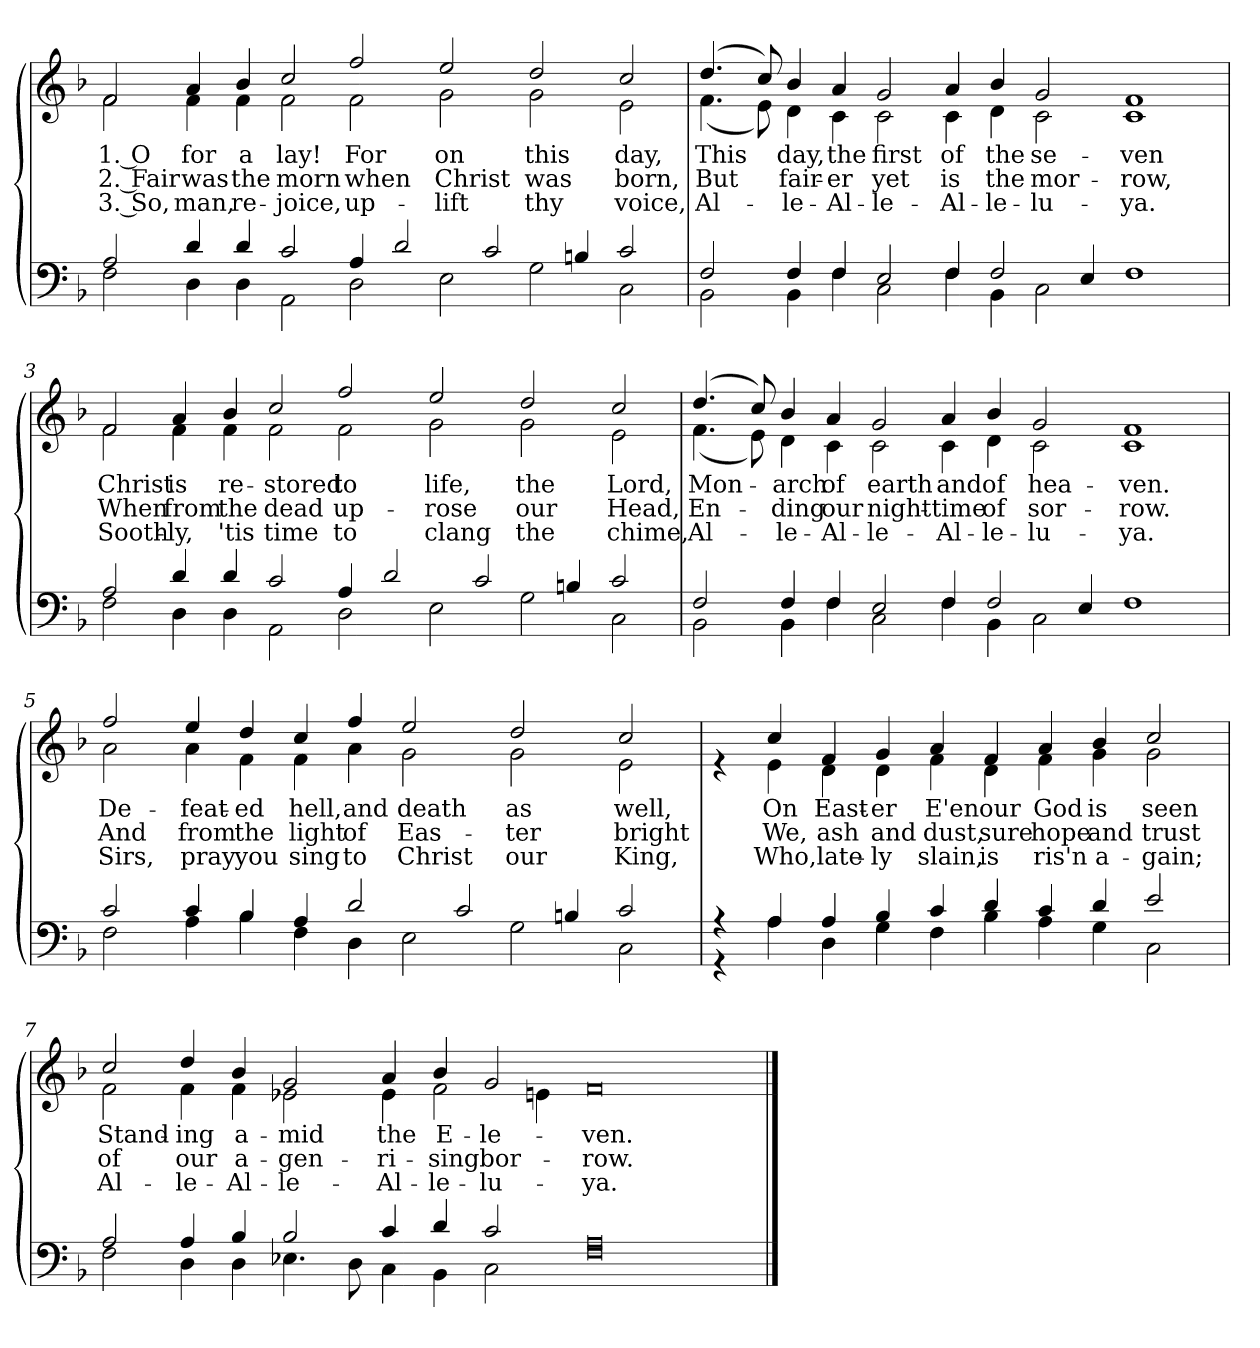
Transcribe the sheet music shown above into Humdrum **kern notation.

**kern	**kern	**text	**text	**text
*part1	*part1	*part1	*part1	*part1
*staff2	*staff1	*staff1	*staff1	*staff1
*clefF4	*clefG2	*	*	*
*k[b-]	*k[b-]	*	*	*
=1	=1	=1	=1	=1
*^	*^	*	*	*
2A/	2F\	2f\	2f/	1. O	2. Fair	3. So,
4d/	4D\	4a/	4f\	for	was	man,
4d/	4D\	4b-/	4f\	a	the	re-
2c/	2AA\	2cc/	2f\	lay!	morn	-joice,
4A/	2D\	2ff/	2f\	For	when	up-
2d/	.	.	.	.	.	.
.	2E\	2ee/	2g\	on	Christ	-lift
2c/	.	.	.	.	.	.
.	2G\	2dd/	2g\	this	was	thy
4Bn/	.	.	.	.	.	.
2c/	2C\	2cc/	2e\	day,	born,	voice,
=2	=2	=2	=2	=2	=2	=2
2F/	2BB-\	(>4.dd/	(4.f\	This	But	Al-
.	.	8cc/)	8e\)	.	.	.
4F/	4BB-\	4b-/	4d\	day,	fair-	-le-
4F\	4F/	4a/	4c\	the	-er	Al-
2E/	2C\	2g/	2c\	first	yet	-le-
4F/	4F\	4a/	4c\	of	is	Al-
2F/	4BB-\	4b-/	4d\	the	the	-le-
.	2C\	2g/	2c\	se-	mor-	-lu-
4E/	.	.	.	.	.	.
1F	1Fyy	1f	1c	-ven	-row,	-ya.
!!LO:LB:g=z	!!
=3	=3	=3	=3	=3	=3	=3
2A/	2F\	2f\	2f/	Christ	When	Sooth-
4d/	4D\	4a/	4f\	is	from	-ly,
4d/	4D\	4b-/	4f\	re-	the	'tis
2c/	2AA\	2cc/	2f\	-stored	dead	time
4A/	2D\	2ff/	2f\	to	up-	to
2d/	.	.	.	.	.	.
.	2E\	2ee/	2g\	life,	-rose	clang
2c/	.	.	.	.	.	.
.	2G\	2dd/	2g\	the	our	the
4Bn/	.	.	.	.	.	.
2c/	2C\	2cc/	2e\	Lord,	Head,	chime,
=4	=4	=4	=4	=4	=4	=4
2F/	2BB-\	(>4.dd/	(4.f\	Mon-	En-	Al-
.	.	8cc/)	8e\)	.	.	.
4F/	4BB-\	4b-/	4d\	-arch	-ding	-le-
4F\	4F/	4a/	4c\	of	our	Al-
2E/	2C\	2g/	2c\	earth	night-	-le-
4F/	4F\	4a/	4c\	and	-time	Al-
2F/	4BB-\	4b-/	4d\	of	of	-le-
.	2C\	2g/	2c\	hea-	sor-	-lu-
4E/	.	.	.	.	.	.
1F	1Fyy	1f	1c	-ven.	-row.	-ya.
!!LO:LB:g=z	!!
=5	=5	=5	=5	=5	=5	=5
2c/	2F\	2ff/	2a\	De-	And	Sirs,
4c/	4A\	4ee/	4a\	-feat-	from	pray
4B-/	4B-\	4dd/	4f\	-ed	the	you
4A/	4F\	4cc/	4f\	hell,	light	sing
2d/	4D\	4ff/	4a\	and	of	to
.	2E\	2ee/	2g\	death	Eas-	Christ
2c/	.	.	.	.	.	.
.	2G\	2dd/	2g\	as	-ter	our
4Bn/	.	.	.	.	.	.
2c/	2C\	2cc/	2e\	well,	bright	King,
=6	=6	=6	=6	=6	=6	=6
4rGG	4rA	4re	4ryy	.	.	.
4A/	4A\	4cc/	4e\	On	We,	Who,
4A/	4D\	4f/	4d\	East-	ash	late-
4B-/	4G\	4g/	4d\	-er	and	-ly
4c/	4F\	4a/	4f\	E'en	dust,	slain,
4d/	4B-\	4f/	4d\	our	sure	is
4c/	4A\	4a/	4f\	God	hope	ris'n
4d/	4G\	4b-/	4g\	is	and	a-
2e/	2C\	2cc/	2g\	seen	trust	-gain;
!!LO:LB:g=z	!!
=7	=7	=7	=7	=7	=7	=7
2A/	2F\	2cc/	2f\	Stand-	of	Al-
4A/	4D\	4dd/	4f\	-ing	our	-le-
4B-/	4D\	4b-/	4f\	a-	a-	Al-
2B-/	4.E-X\	2g/	2e-X\	-mid	-gen-	-le-
.	8D\	.	.	.	.	.
4c/	4C\	4a/	4e-\	the	-ri-	Al-
4d/	4BB-\	4b-/	2f\	E-	-sing	-le-
2c/	2C\	2g/	.	-le-	bor-	-lu-
.	.	.	4en\	.	.	.
0A	0F	0f	0fyy	-ven.	-row.	-ya.
*v	*v	*	*	*	*	*
*	*v	*v	*	*	*
==	==	==	==	==
*-	*-	*-	*-	*-
